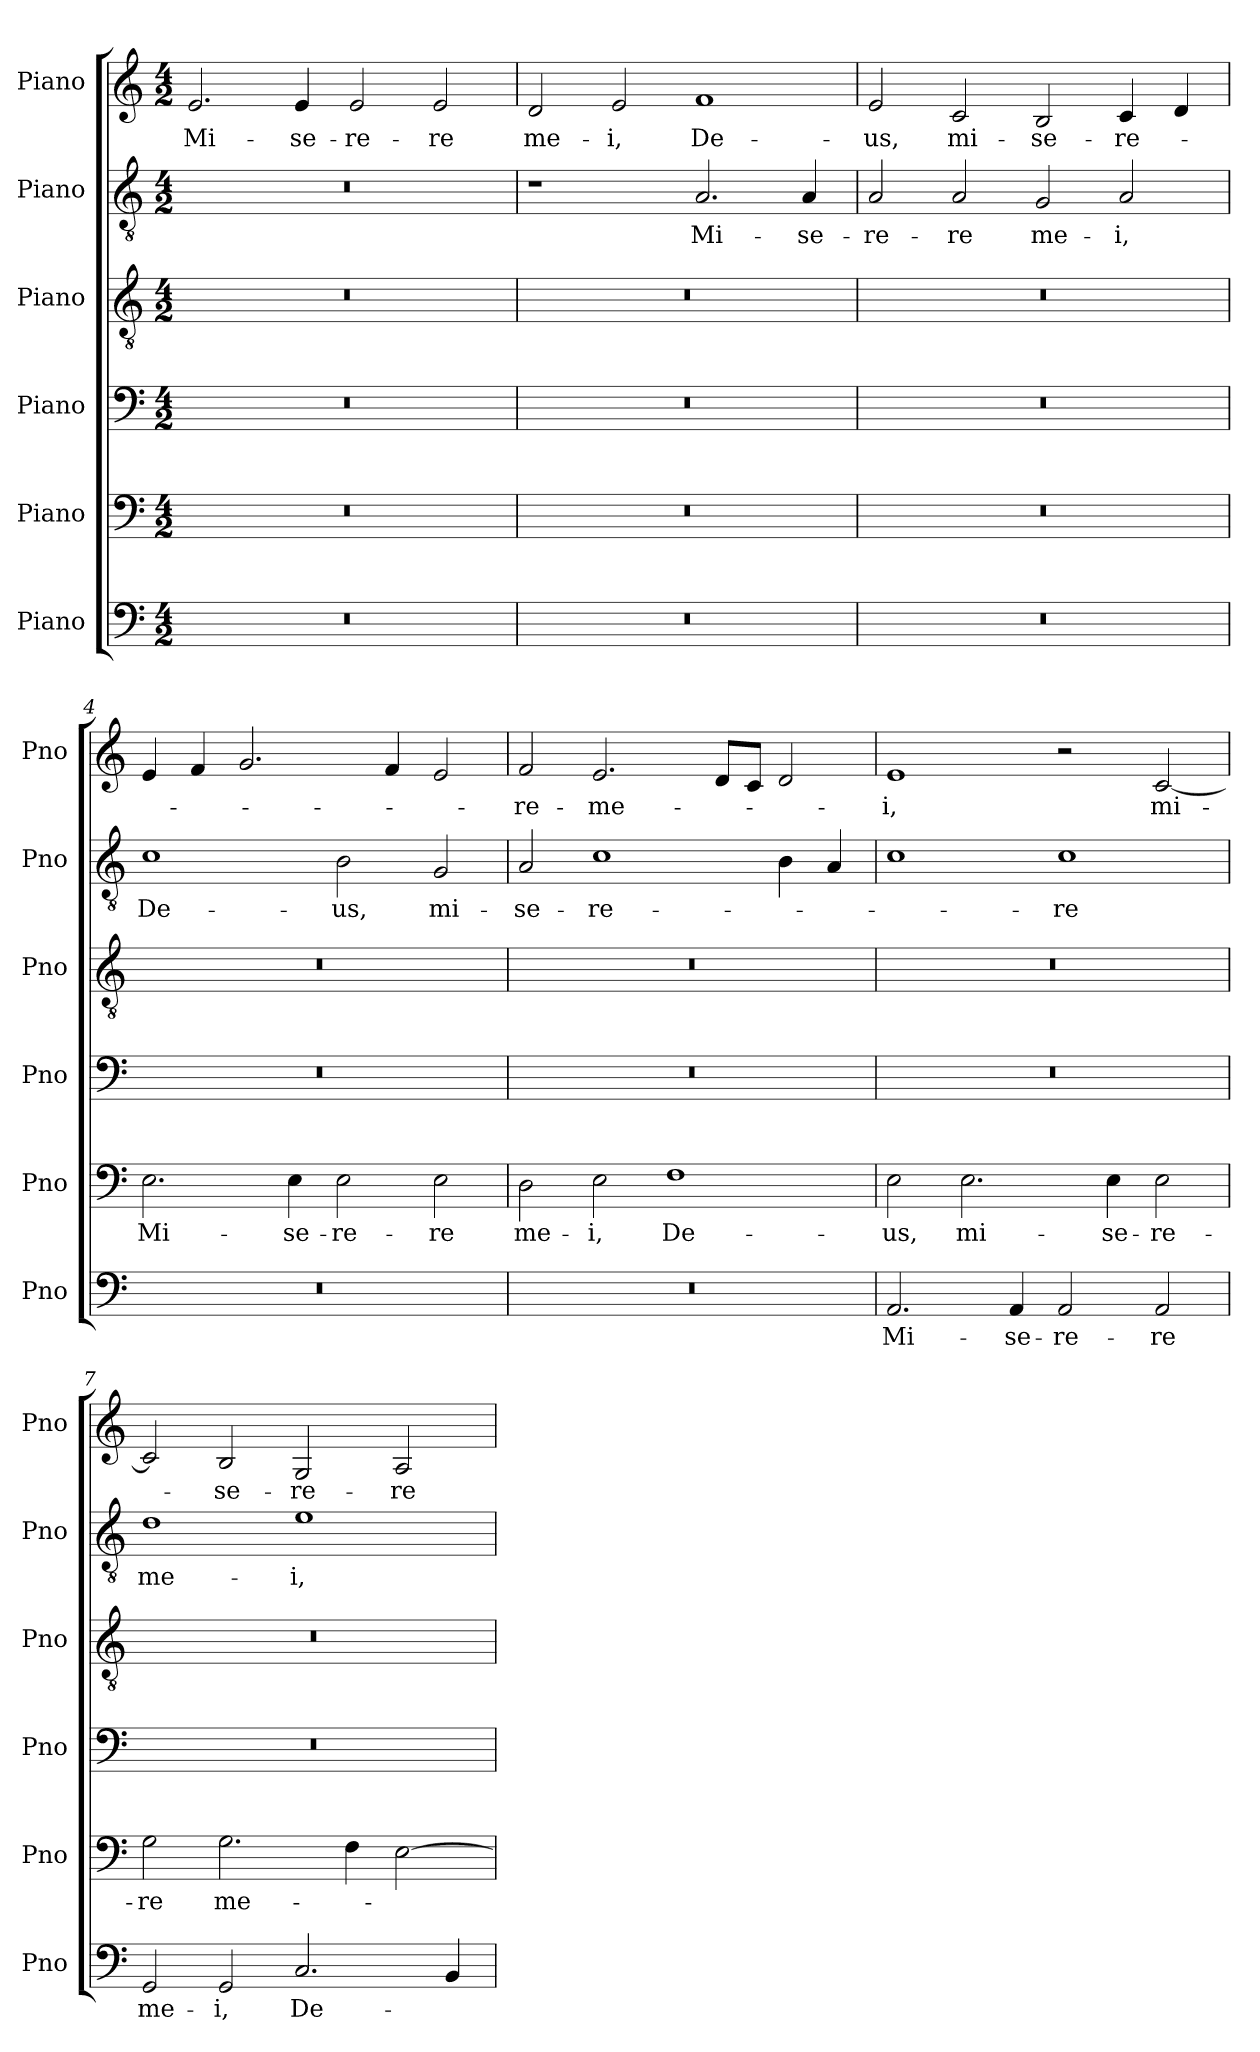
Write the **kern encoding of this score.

**kern	**text	**kern	**text	**kern	**kern	**kern	**text	**kern	**text
*part6	*part6	*part5	*part5	*part4	*part3	*part2	*part2	*part1	*part1
*staff6	*staff6	*staff5	*staff5	*staff4	*staff3	*staff2	*staff2	*staff1	*staff1
*I"Piano	*	*I"Piano	*	*I"Piano	*I"Piano	*I"Piano	*	*I"Piano	*
*I'Pno	*	*I'Pno	*	*I'Pno	*I'Pno	*I'Pno	*	*I'Pno	*
*clefF4	*	*clefF4	*	*clefF4	*clefGv2	*clefGv2	*	*clefG2	*
*k[]	*	*k[]	*	*k[]	*k[]	*k[]	*	*k[]	*
*M4/2	*	*M4/2	*	*M4/2	*M4/2	*M4/2	*	*M4/2	*
=1	=1	=1	=1	=1	=1	=1	=1	=1	=1
!	!	!	!	!	!	!	!	!	!LO:LY:b
0r	.	0r	.	0r	0r	0r	.	2.e/	Mi-
!	!	!	!	!	!	!	!	!	!LO:LY:b
.	.	.	.	.	.	.	.	4e/	-se­-
!	!	!	!	!	!	!	!	!	!LO:LY:b
.	.	.	.	.	.	.	.	2e/	-re-
!	!	!	!	!	!	!	!	!	!LO:LY:b
.	.	.	.	.	.	.	.	2e/	-re
=2	=2	=2	=2	=2	=2	=2	=2	=2	=2
!	!	!	!	!	!	!	!	!	!LO:LY:b
0r	.	0r	.	0r	0r	1r	.	2d/	me­-
!	!	!	!	!	!	!	!	!	!LO:LY:b
.	.	.	.	.	.	.	.	2e/	-i,
!	!	!	!	!	!	!	!LO:LY:b	!	!LO:LY:b
.	.	.	.	.	.	2.A/	Mi-	1f	De-
!	!	!	!	!	!	!	!LO:LY:b	!	!
.	.	.	.	.	.	4A/	-se­-	.	.
=3	=3	=3	=3	=3	=3	=3	=3	=3	=3
!	!	!	!	!	!	!	!LO:LY:b	!	!LO:LY:b
0r	.	0r	.	0r	0r	2A/	-re-	2e/	-us,
!	!	!	!	!	!	!	!LO:LY:b	!	!LO:LY:b
.	.	.	.	.	.	2A/	-re	2c/	mi-
!	!	!	!	!	!	!	!LO:LY:b	!	!LO:LY:b
.	.	.	.	.	.	2G/	me-	2B/	-se­-
!	!	!	!	!	!	!	!LO:LY:b	!	!LO:LY:b
.	.	.	.	.	.	2A/	-i,	4c/	-re-
.	.	.	.	.	.	.	.	4d/	.
=4	=4	=4	=4	=4	=4	=4	=4	=4	=4
!	!	!	!LO:LY:b	!	!	!	!LO:LY:b	!	!
0r	.	2.E\	Mi-	0r	0r	1c	De-	4e/	.
.	.	.	.	.	.	.	.	4f/	.
.	.	.	.	.	.	.	.	2.g/	.
!	!	!	!LO:LY:b	!	!	!	!	!	!
.	.	4E\	-se­-	.	.	.	.	.	.
!	!	!	!LO:LY:b	!	!	!	!LO:LY:b	!	!
.	.	2E\	-re-	.	.	2B\	-us,	.	.
.	.	.	.	.	.	.	.	4f/	.
!	!	!	!LO:LY:b	!	!	!	!LO:LY:b	!	!
.	.	2E\	-re	.	.	2G/	mi-	2e/	.
=5	=5	=5	=5	=5	=5	=5	=5	=5	=5
!	!	!	!LO:LY:b	!	!	!	!LO:LY:b	!	!LO:LY:b
0r	.	2D\	me-	0r	0r	2A/	-se-	2f/	-re-
!	!	!	!LO:LY:b	!	!	!	!LO:LY:b	!	!LO:LY:b
.	.	2E\	-i,	.	.	1c	-re­-	2.e/	-me-
!	!	!	!LO:LY:b	!	!	!	!	!	!
.	.	1F	De-	.	.	.	.	.	.
.	.	.	.	.	.	.	.	8d/L	.
.	.	.	.	.	.	.	.	8c/J	.
.	.	.	.	.	.	4B\	.	2d/	.
.	.	.	.	.	.	4A/	.	.	.
=6	=6	=6	=6	=6	=6	=6	=6	=6	=6
!	!LO:LY:b	!	!LO:LY:b	!	!	!	!	!	!LO:LY:b
2.AA/	Mi­-	2E\	-us,	0r	0r	1c	.	1e	-i,
!	!	!	!LO:LY:b	!	!	!	!	!	!
.	.	2.E\	mi-	.	.	.	.	.	.
!	!LO:LY:b	!	!	!	!	!	!	!	!
4AA/	-se-	.	.	.	.	.	.	.	.
!	!LO:LY:b	!	!	!	!	!	!LO:LY:b	!	!
2AA/	-re-	.	.	.	.	1c	-re	2r	.
!	!	!	!LO:LY:b	!	!	!	!	!	!
.	.	4E\	-se-	.	.	.	.	.	.
!	!LO:LY:b	!	!LO:LY:b	!	!	!	!	!	!LO:LY:b
2AA/	-re	2E\	-re­-	.	.	.	.	[2c/	mi-
!!LO:LB:g=z
=7	=7	=7	=7	=7	=7	=7	=7	=7	=7
!	!LO:LY:b	!	!LO:LY:b	!	!	!	!LO:LY:b	!	!
2GG/	me-	2G\	-re	0r	0r	1d	me­-	2c/]	.
!	!LO:LY:b	!	!LO:LY:b	!	!	!	!	!	!LO:LY:b
2GG/	-i,	2.G\	me­-	.	.	.	.	2B/	-se­-
!	!LO:LY:b	!	!	!	!	!	!LO:LY:b	!	!LO:LY:b
2.C/	De-	.	.	.	.	1e	-i,	2G/	-re-
.	.	4F\	.	.	.	.	.	.	.
!	!	!	!	!	!	!	!	!	!LO:LY:b
.	.	[2E\	.	.	.	.	.	2A/	-re
4BB/	.	.	.	.	.	.	.	.	.
=	=	=	=	=	=	=	=	=	=
*-	*-	*-	*-	*-	*-	*-	*-	*-	*-
